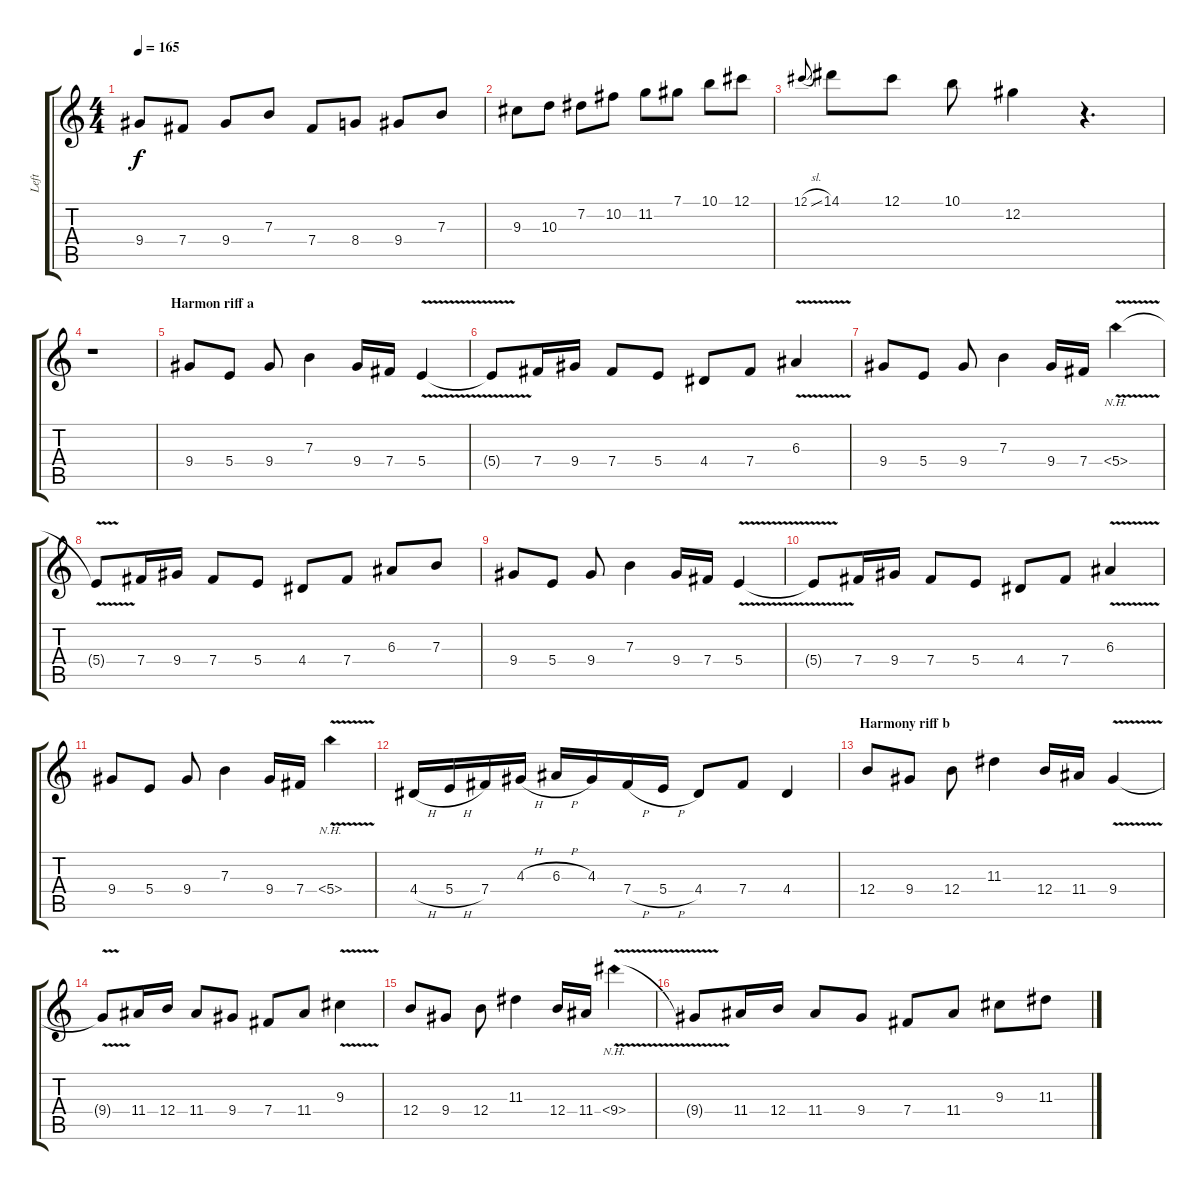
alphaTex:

\track ("Left" "Left") {instrument overdrivenguitar}
\staff {score tabs}
\tuning (Db4 Ab3 E3 B2 Gb2 Db2) {hide}
\ts (4 4)
\tempo 165
\clef g2
\ks c
9.4.8{dy f} 7.4.8 9.4.8 7.3.8 7.4.8 8.4.8 9.4.8 7.3.8 |
9.3.8 10.3.8 7.2.8 10.2.8 11.2.8 7.1.8 10.1.8 12.1.8 |
12.1{sl}.8{gr onbeat} 14.1.8 12.1.8 10.1.8 12.2.4 r.4{d} |
r.1 |
\section ("" "Harmon riff a")
9.4.8 5.4.8 9.4.8 7.3.4 9.4.16 7.4.16 5.4{v}.4 |
5.4{t}.8 7.4.16 9.4.16 7.4.8 5.4.8 4.4.8 7.4.8 6.3{v}.4 |
9.4.8 5.4.8 9.4.8 7.3.4 9.4.16 7.4.16 5.4{nh v}.4 |
5.4{t}.8 7.4.16 9.4.16 7.4.8 5.4.8 4.4.8 7.4.8 6.3.8 7.3.8 |
9.4.8 5.4.8 9.4.8 7.3.4 9.4.16 7.4.16 5.4{v}.4 |
5.4{t}.8 7.4.16 9.4.16 7.4.8 5.4.8 4.4.8 7.4.8 6.3{v}.4 |
9.4.8 5.4.8 9.4.8 7.3.4 9.4.16 7.4.16 5.4{nh v}.4 |
4.4{h}.16 5.4{h}.16 7.4.16 4.3{h}.16 6.3{h}.16 4.3.16 7.4{h}.16 5.4{h}.16 4.4.8 7.4.8 4.4.4 |
\section ("" "Harmony riff b")
12.4.8 9.4.8 12.4.8 11.3.4 12.4.16 11.4.16 9.4{v}.4 |
9.4{t}.8 11.4.16 12.4.16 11.4.8 9.4.8 7.4.8 11.4.8 9.3{v}.4 |
12.4.8 9.4.8 12.4.8 11.3.4 12.4.16 11.4.16 9.4{nh v}.4 |
9.4{t}.8 11.4.16 12.4.16 11.4.8 9.4.8 7.4.8 11.4.8 9.3.8 11.3.8
